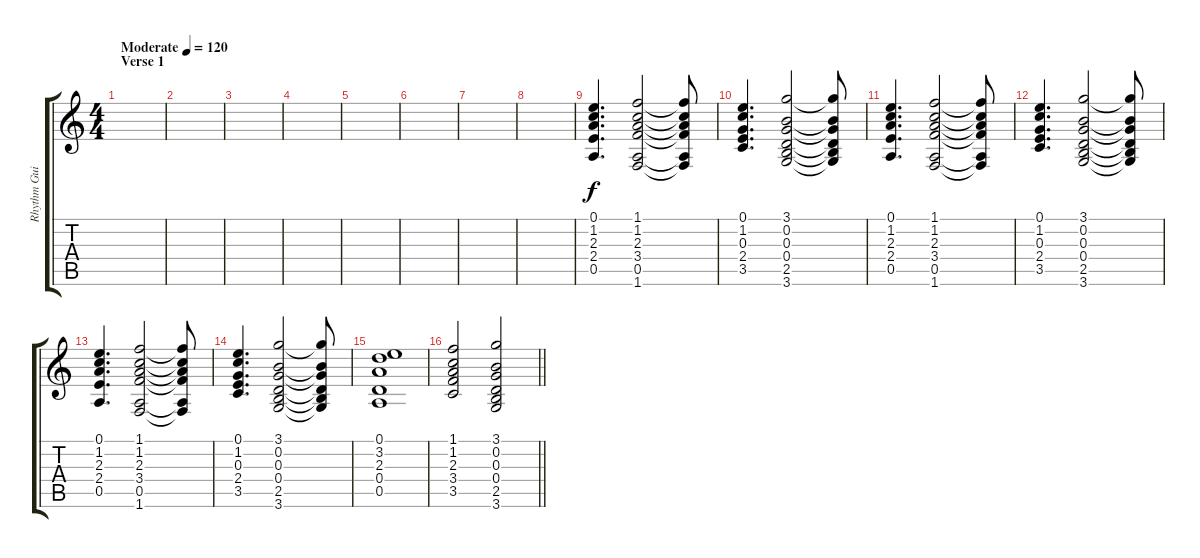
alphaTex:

\track ("Rhythm Guitar" "Rhythm Gui") {instrument overdrivenguitar}
\staff {score tabs}
\tuning (E4 B3 G3 D3 A2 E2) {hide}
\ts (4 4)
\section ("" "Verse 1")
\tempo (120 "Moderate")
\clef g2
\ks c
|
|
|
|
|
|
|
|
(0.1 1.2 2.3 2.4 0.5).4{d} (1.1 1.2 2.3 3.4 0.5 1.6).2 (1.1{t} 1.2{t} 2.3{t} 3.4{t} 0.5{t} 1.6{t}).8 |
(0.1 1.2 0.3 2.4 3.5).4{d} (3.1 0.2 0.3 0.4 2.5 3.6).2 (3.1{t} 0.2{t} 0.3{t} 0.4{t} 2.5{t} 3.6{t}).8 |
(0.1 1.2 2.3 2.4 0.5).4{d} (1.1 1.2 2.3 3.4 0.5 1.6).2 (1.1{t} 1.2{t} 2.3{t} 3.4{t} 0.5{t} 1.6{t}).8 |
(0.1 1.2 0.3 2.4 3.5).4{d} (3.1 0.2 0.3 0.4 2.5 3.6).2 (3.1{t} 0.2{t} 0.3{t} 0.4{t} 2.5{t} 3.6{t}).8 |
(0.1 1.2 2.3 2.4 0.5).4{d} (1.1 1.2 2.3 3.4 0.5 1.6).2 (1.1{t} 1.2{t} 2.3{t} 3.4{t} 0.5{t} 1.6{t}).8 |
(0.1 1.2 0.3 2.4 3.5).4{d} (3.1 0.2 0.3 0.4 2.5 3.6).2 (3.1{t} 0.2{t} 0.3{t} 0.4{t} 2.5{t} 3.6{t}).8 |
(0.1 3.2 2.3 0.4 0.5).1{volume 11} |
\barLineRight lightlight
(1.1 1.2 2.3 3.4 3.5).2 (3.1 0.2 0.3 0.4 2.5 3.6).2
